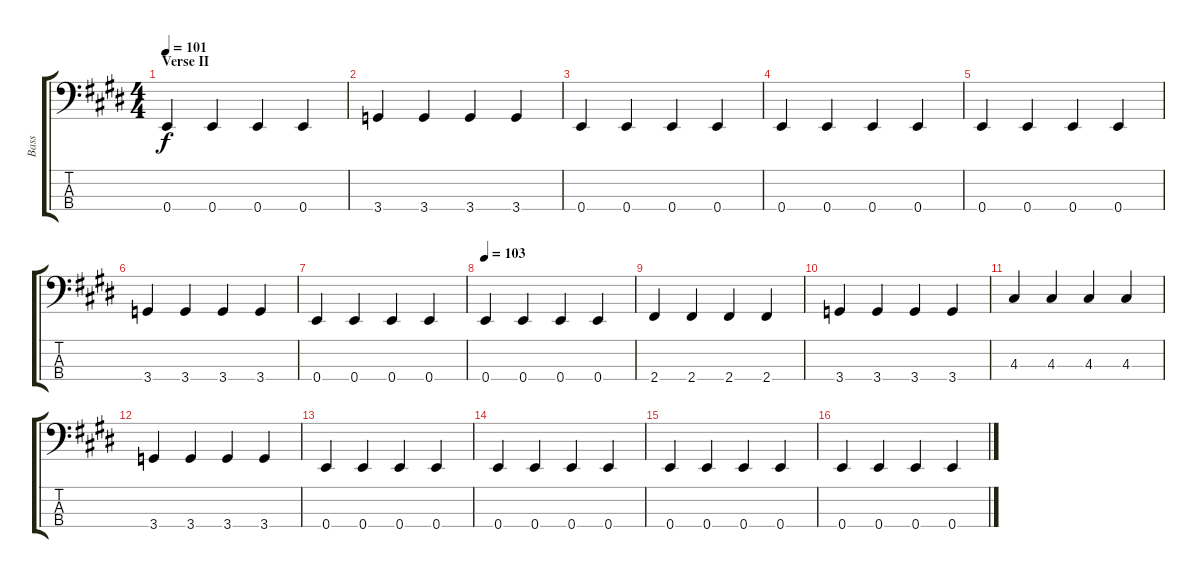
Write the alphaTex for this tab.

\track ("Bass" "Bass") {instrument electricbassfinger}
\staff {score tabs}
\tuning (G2 D2 A1 E1) {hide}
\ts (4 4)
\section ("" "Verse II")
\tempo 101
\clef f4
\ks e
0.4.4{dy f} 0.4.4 0.4.4 0.4.4 |
3.4.4 3.4.4 3.4.4 3.4.4 |
0.4.4 0.4.4 0.4.4 0.4.4 |
0.4.4 0.4.4 0.4.4 0.4.4 |
0.4.4 0.4.4 0.4.4 0.4.4 |
3.4.4 3.4.4 3.4.4 3.4.4 |
0.4.4 0.4.4 0.4.4 0.4.4 |
\tempo 103
0.4.4 0.4.4 0.4.4 0.4.4 |
2.4.4 2.4.4 2.4.4 2.4.4 |
3.4.4 3.4.4 3.4.4 3.4.4 |
4.3.4 4.3.4 4.3.4 4.3.4 |
3.4.4 3.4.4 3.4.4 3.4.4 |
0.4.4 0.4.4 0.4.4 0.4.4 |
0.4.4 0.4.4 0.4.4 0.4.4 |
0.4.4 0.4.4 0.4.4 0.4.4 |
0.4.4 0.4.4 0.4.4 0.4.4
